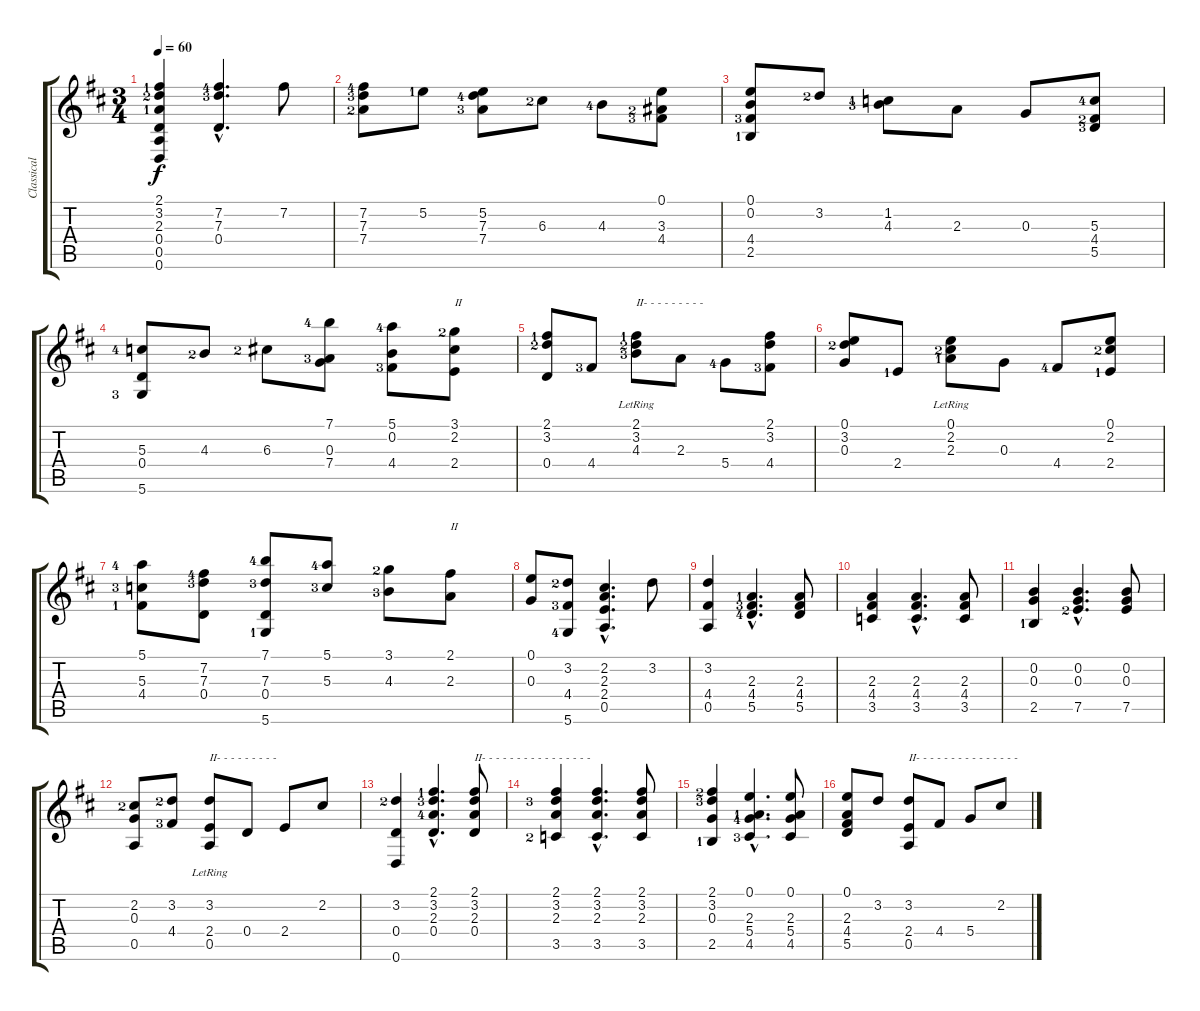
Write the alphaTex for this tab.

\track ("Classical Guitar" "Classical ") {instrument acousticguitarnylon}
\staff {score tabs}
\tuning (E4 B3 G3 D3 A2 D2) {hide}
\ts (3 4)
\tempo 60
\clef g2
\ks bminor
(2.1{lf 2} 3.2{lf 3} 2.3{lf 2} 0.4 0.5 0.6).4{dy f} (7.2{hac lf 5} 7.3{hac lf 4} 0.4{hac}).4{d} 7.2.8 |
(7.2{lf 5} 7.3{lf 4} 7.4{lf 3}).8 5.2{lf 2}.8 (5.2 7.3{lf 5} 7.4{lf 4}).8 6.3{lf 3}.8 4.3{lf 5}.8 (0.1 3.3{lf 3} 4.4{lf 4}).8 |
(0.1 0.2 4.4{lf 4} 2.5{lf 2}).8 3.2{lf 3}.8 (1.2{lf 2} 4.3{lf 4}).8 2.3.8 0.3.8 (5.3{lf 5} 4.4{lf 3} 5.5{lf 4}).8 |
(5.3{lf 5} 0.4 5.6{lf 4}).8 4.3{lf 3}.8 6.3{lf 3}.8 (7.1{lf 5} 0.3 7.4{lf 4}).8 (5.1{lf 5} 0.2 4.4{lf 4}).8 (3.1{lf 3} 2.2 2.4).8{txt "II"} |
(2.1{lf 2} 3.2{lf 3} 0.4).8 4.4{lf 4}.8 (2.1{lr lf 2} 3.2{lr lf 3} 4.3{lf 4}).8{txt "II- - - - - - - - -"} 2.3.8 5.4{lf 5}.8 (2.1 3.2 4.4{lf 4}).8 |
(0.1 3.2{lf 3} 0.3).8 2.4{lf 2}.8 (0.1{lr} 2.2{lr lf 3} 2.3{lf 2}).8 0.3.8 4.4{lf 5}.8 (0.1 2.2{lf 3} 2.4{lf 2}).8 |
(5.1{lf 5} 5.3{lf 4} 4.4{lf 2}).8 (7.2{lf 5} 7.3{lf 4} 0.4).8 (7.1{lf 5} 7.3{lf 4} 0.4 5.6{lf 2}).8 (5.1{lf 5} 5.3{lf 4}).8 (3.1{lf 3} 4.3{lf 4}).8 (2.1 2.3).8{txt "II"} |
(0.1 0.3).8 (3.2{lf 3} 4.4{lf 4} 5.6{lf 5}).8 (2.2{hac} 2.3{hac} 2.4{hac} 0.5{hac}).4{d} 3.2.8 |
(3.2 4.4 0.5).4 (2.3{hac lf 2} 4.4{hac lf 4} 5.5{hac lf 5}).4{d} (2.3 4.4 5.5).8 |
(2.3 4.4 3.5).4 (2.3{hac} 4.4{hac} 3.5{hac}).4{d} (2.3 4.4 3.5).8 |
(0.2 0.3 2.5{lf 2}).4 (0.2{hac} 0.3{hac} 7.5{hac lf 3}).4{d} (0.2 0.3 7.5).8 |
(2.2{lf 3} 0.3 0.5).8 (3.2{lf 3} 4.4{lf 4}).8 (3.2{lr} 2.4 0.5).8{txt "II- - - - - - - - -"} 0.4.8 2.4.8 2.2.8 |
(3.2{lf 3} 0.4 0.6).4 (2.1{hac lf 2} 3.2{hac lf 4} 2.3{hac lf 5} 0.4{hac}).4{d} (2.1 3.2 2.3 0.4).8{txt "II- - - - - - - - - - - - - - - -"} |
(2.1 3.2{lf 4} 2.3 3.5{lf 3}).4 (2.1{hac} 3.2{hac} 2.3{hac} 3.5{hac}).4{d} (2.1 3.2 2.3 3.5).8 |
(2.1{lf 3} 3.2{lf 4} 0.3 2.5{lf 2}).4 (0.1{hac} 2.3{hac lf 2} 5.4{hac lf 5} 4.5{hac lf 4}).4{d} (0.1 2.3 5.4 4.5).8 |
(0.1 2.3 4.4 5.5).8 3.2.8 (3.2 2.4 0.5).8{txt "II- - - - - - - - - - - - - - -"} 4.4.8 5.4.8 2.2.8
